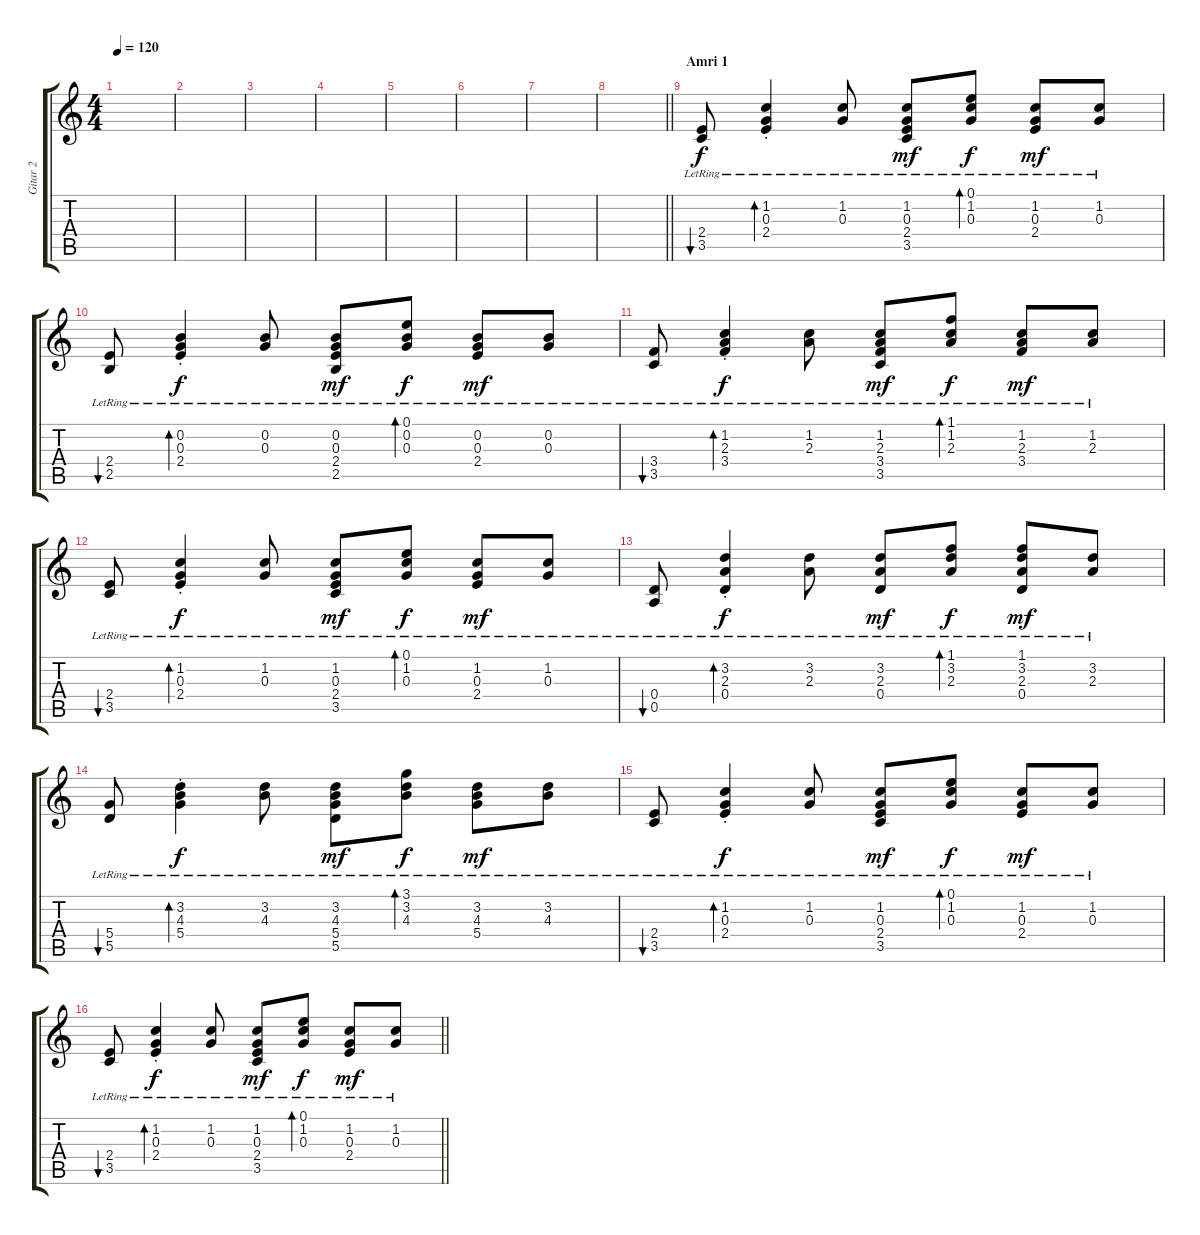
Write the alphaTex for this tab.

\track ("Gitar 2" "Gitar 2") {instrument electricguitarmuted}
\staff {score tabs}
\tuning (E4 B3 G3 D3 A2 E2) {hide}
\ts (4 4)
\tempo 120
\clef g2
\ks c
|
|
|
|
|
|
|
\barLineRight lightlight
|
\section ("" "Amri 1")
(2.4{lr} 3.5{lr}).8{bu 30} (1.2{st lr} 0.3{st lr} 2.4{st lr}).4{bd 30 dy f} (1.2{lr} 0.3{lr}).8 (1.2{lr} 0.3{lr} 2.4{lr} 3.5{lr}).8{dy mf} (0.1{lr} 1.2{lr} 0.3{lr}).8{bd 30 dy f} (1.2{lr} 0.3{lr} 2.4{lr}).8{dy mf} (1.2{lr} 0.3{lr}).8 |
(2.4{lr} 2.5{lr}).8{bu 30} (0.2{st lr} 0.3{st lr} 2.4{st lr}).4{bd 30 dy f} (0.2{lr} 0.3{lr}).8 (0.2{lr} 0.3{lr} 2.4{lr} 2.5{lr}).8{dy mf} (0.1{lr} 0.2{lr} 0.3{lr}).8{bd 30 dy f} (0.2{lr} 0.3{lr} 2.4{lr}).8{dy mf} (0.2{lr} 0.3{lr}).8 |
(3.4{lr} 3.5{lr}).8{bu 30} (1.2{st lr} 2.3{st lr} 3.4{st lr}).4{bd 30 dy f} (1.2{lr} 2.3{lr}).8 (1.2{lr} 2.3{lr} 3.4{lr} 3.5{lr}).8{dy mf} (1.1{lr} 1.2{lr} 2.3{lr}).8{bd 30 dy f} (1.2{lr} 2.3{lr} 3.4{lr}).8{dy mf} (1.2{lr} 2.3{lr}).8 |
(2.4{lr} 3.5{lr}).8{bu 30} (1.2{st lr} 0.3{st lr} 2.4{st lr}).4{bd 30 dy f} (1.2{lr} 0.3{lr}).8 (1.2{lr} 0.3{lr} 2.4{lr} 3.5{lr}).8{dy mf} (0.1{lr} 1.2{lr} 0.3{lr}).8{bd 30 dy f} (1.2{lr} 0.3{lr} 2.4{lr}).8{dy mf} (1.2{lr} 0.3{lr}).8 |
(0.4{lr} 0.5{lr}).8{bu 30} (3.2{st lr} 2.3{st lr} 0.4{st lr}).4{bd 30 dy f} (3.2{lr} 2.3{lr}).8 (3.2{lr} 2.3{lr} 0.4{lr}).8{dy mf} (1.1{lr} 3.2{lr} 2.3{lr}).8{bd 30 dy f} (1.1{lr} 3.2{lr} 2.3{lr} 0.4{lr}).8{dy mf} (3.2{lr} 2.3{lr}).8 |
(5.4{lr} 5.5{lr}).8{bu 30} (3.2{st lr} 4.3{st lr} 5.4{st lr}).4{bd 30 dy f} (3.2{lr} 4.3{lr}).8 (3.2{lr} 4.3{lr} 5.4{lr} 5.5{lr}).8{dy mf} (3.1{lr} 3.2{lr} 4.3{lr}).8{bd 30 dy f} (3.2{lr} 4.3{lr} 5.4{lr}).8{dy mf} (3.2{lr} 4.3{lr}).8 |
(2.4{lr} 3.5{lr}).8{bu 30} (1.2{st lr} 0.3{st lr} 2.4{st lr}).4{bd 30 dy f} (1.2{lr} 0.3{lr}).8 (1.2{lr} 0.3{lr} 2.4{lr} 3.5{lr}).8{dy mf} (0.1{lr} 1.2{lr} 0.3{lr}).8{bd 30 dy f} (1.2{lr} 0.3{lr} 2.4{lr}).8{dy mf} (1.2{lr} 0.3{lr}).8 |
\barLineRight lightlight
(2.4{lr} 3.5{lr}).8{bu 30} (1.2{st lr} 0.3{st lr} 2.4{st lr}).4{bd 30 dy f} (1.2{lr} 0.3{lr}).8 (1.2{lr} 0.3{lr} 2.4{lr} 3.5{lr}).8{dy mf} (0.1{lr} 1.2{lr} 0.3{lr}).8{bd 30 dy f} (1.2{lr} 0.3{lr} 2.4{lr}).8{dy mf} (1.2{lr} 0.3{lr}).8
